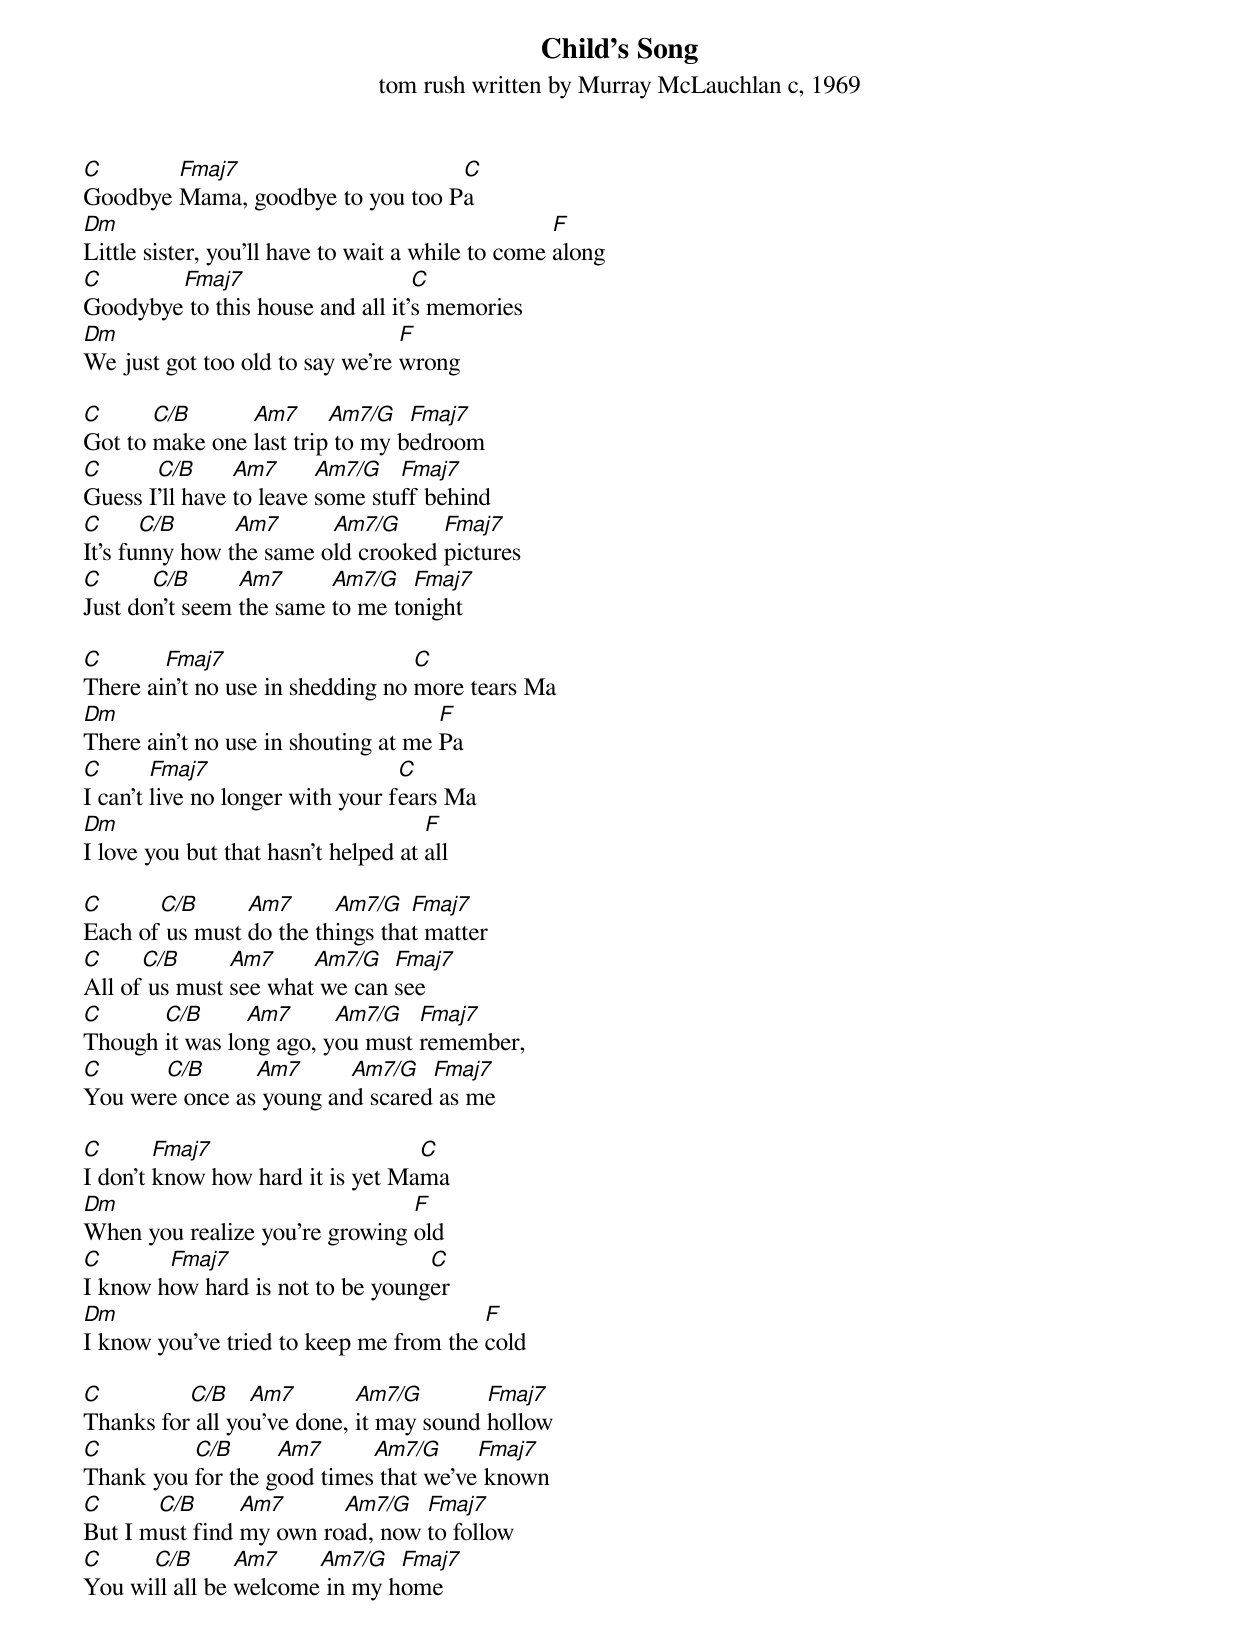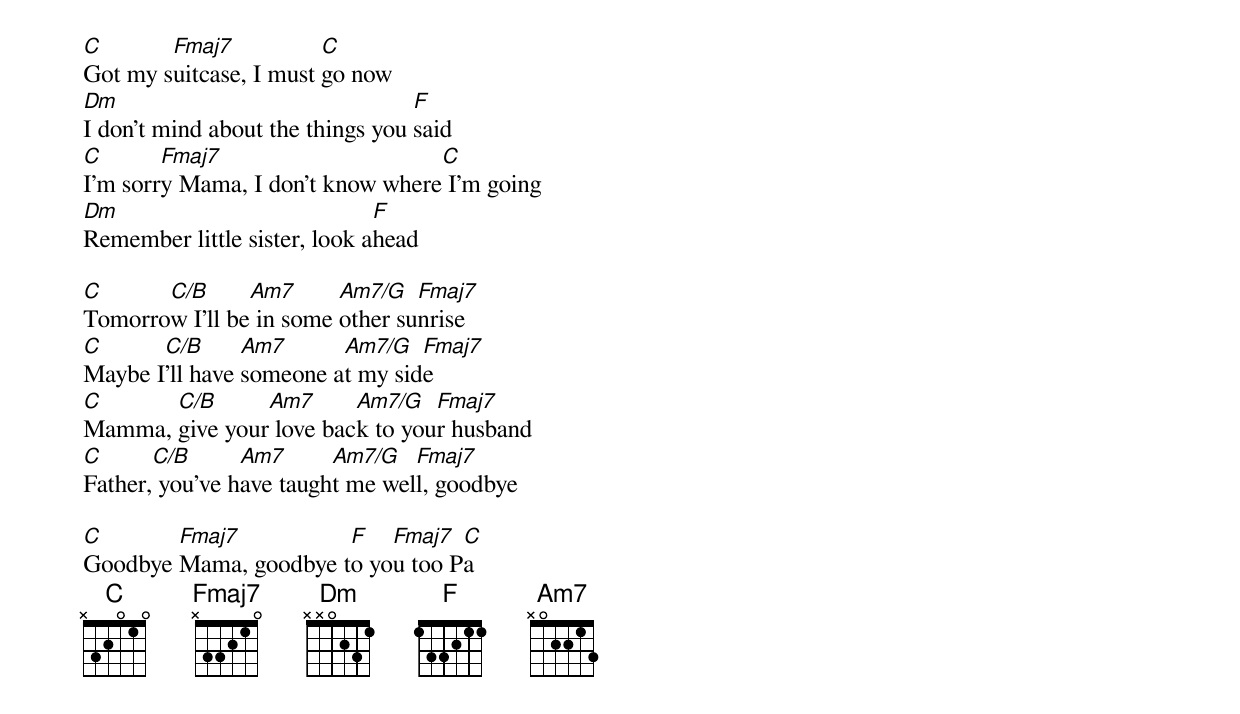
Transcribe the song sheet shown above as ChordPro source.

{title: Child’s Song }
{subtitle: tom rush written by Murray McLauchlan c, 1969}

[C]Goodbye [Fmaj7]Mama, goodbye to you too P[C]a
[Dm]Little sister, you'll have to wait a while to come [F]along
[C]Goodybye[Fmaj7] to this house and all it'[C]s memories
[Dm]We just got too old to say we're [F]wrong

[C]Got to [C/B]make one [Am7]last trip[Am7/G] to my b[Fmaj7]edroom
[C]Guess I[C/B]'ll have [Am7]to leave [Am7/G]some stu[Fmaj7]ff behind
[C]It's fu[C/B]nny how t[Am7]he same o[Am7/G]ld crooked [Fmaj7]pictures
[C]Just do[C/B]n't seem [Am7]the same [Am7/G]to me to[Fmaj7]night

[C]There ai[Fmaj7]n't no use in shedding no [C]more tears Ma
[Dm]There ain't no use in shouting at me [F]Pa
[C]I can't [Fmaj7]live no longer with your f[C]ears Ma
[Dm]I love you but that hasn't helped at [F]all

[C]Each of[C/B] us must [Am7]do the th[Am7/G]ings tha[Fmaj7]t matter
[C]All of[C/B] us must [Am7]see what[Am7/G] we can [Fmaj7]see
[C]Though [C/B]it was lo[Am7]ng ago, y[Am7/G]ou must [Fmaj7]remember,
[C]You wer[C/B]e once as[Am7] young an[Am7/G]d scared[Fmaj7] as me

[C]I don't [Fmaj7]know how hard it is yet Ma[C]ma
[Dm]When you realize you're growing [F]old
[C]I know h[Fmaj7]ow hard is not to be young[C]er
[Dm]I know you've tried to keep me from the [F]cold

[C]Thanks for[C/B] all yo[Am7]u've done, [Am7/G]it may sound [Fmaj7]hollow
[C]Thank you [C/B]for the g[Am7]ood times[Am7/G] that we've[Fmaj7] known
[C]But I m[C/B]ust find [Am7]my own ro[Am7/G]ad, now [Fmaj7]to follow
[C]You wi[C/B]ll all be [Am7]welcome[Am7/G] in my h[Fmaj7]ome

[C]Got my s[Fmaj7]uitcase, I must [C]go now
[Dm]I don't mind about the things you [F]said
[C]I'm sorr[Fmaj7]y Mama, I don't know where[C] I'm going
[Dm]Remember little sister, look a[F]head

[C]Tomorro[C/B]w I'll be[Am7] in some [Am7/G]other su[Fmaj7]nrise
[C]Maybe I[C/B]'ll have [Am7]someone a[Am7/G]t my sid[Fmaj7]e
[C]Mamma, [C/B]give your[Am7] love bac[Am7/G]k to you[Fmaj7]r husband
[C]Father,[C/B] you've h[Am7]ave taugh[Am7/G]t me wel[Fmaj7]l, goodbye

[C]Goodbye [Fmaj7]Mama, goodbye t[F]o yo[Fmaj7]u too P[C]a
